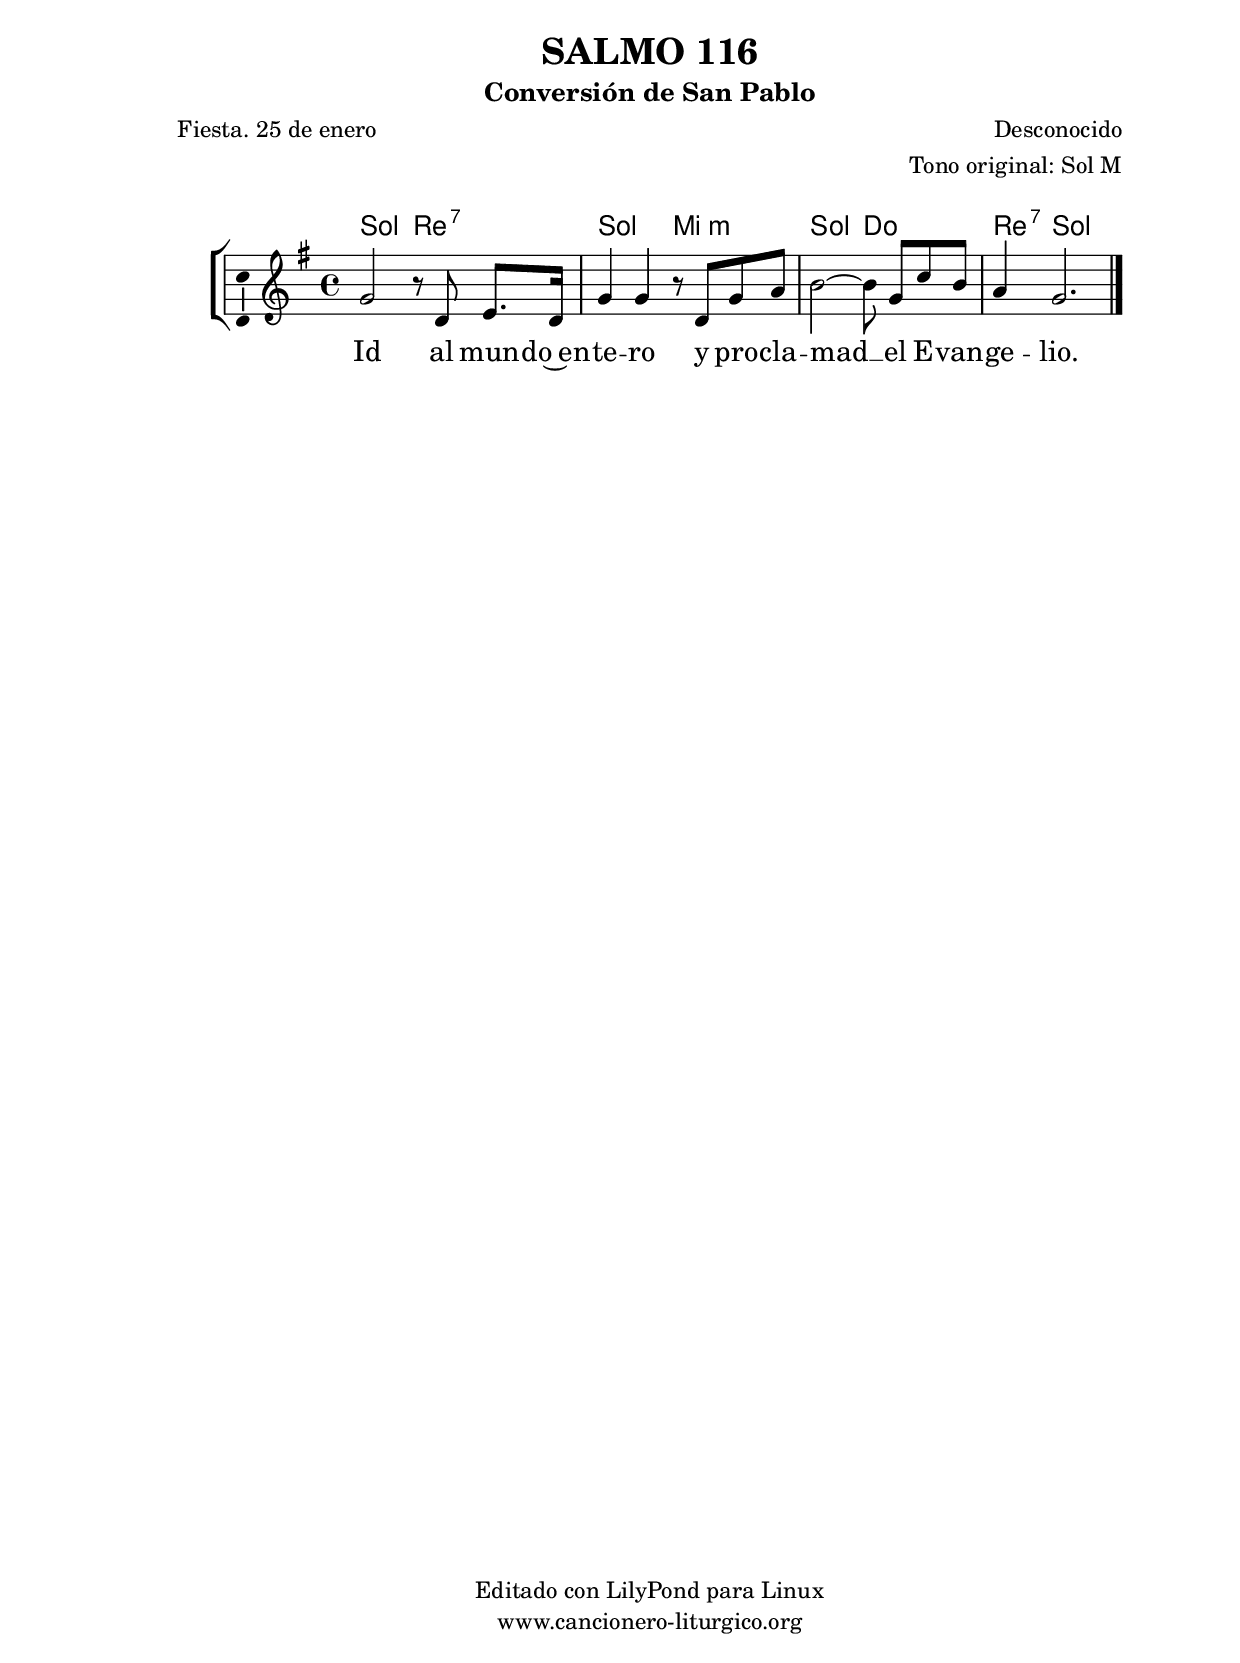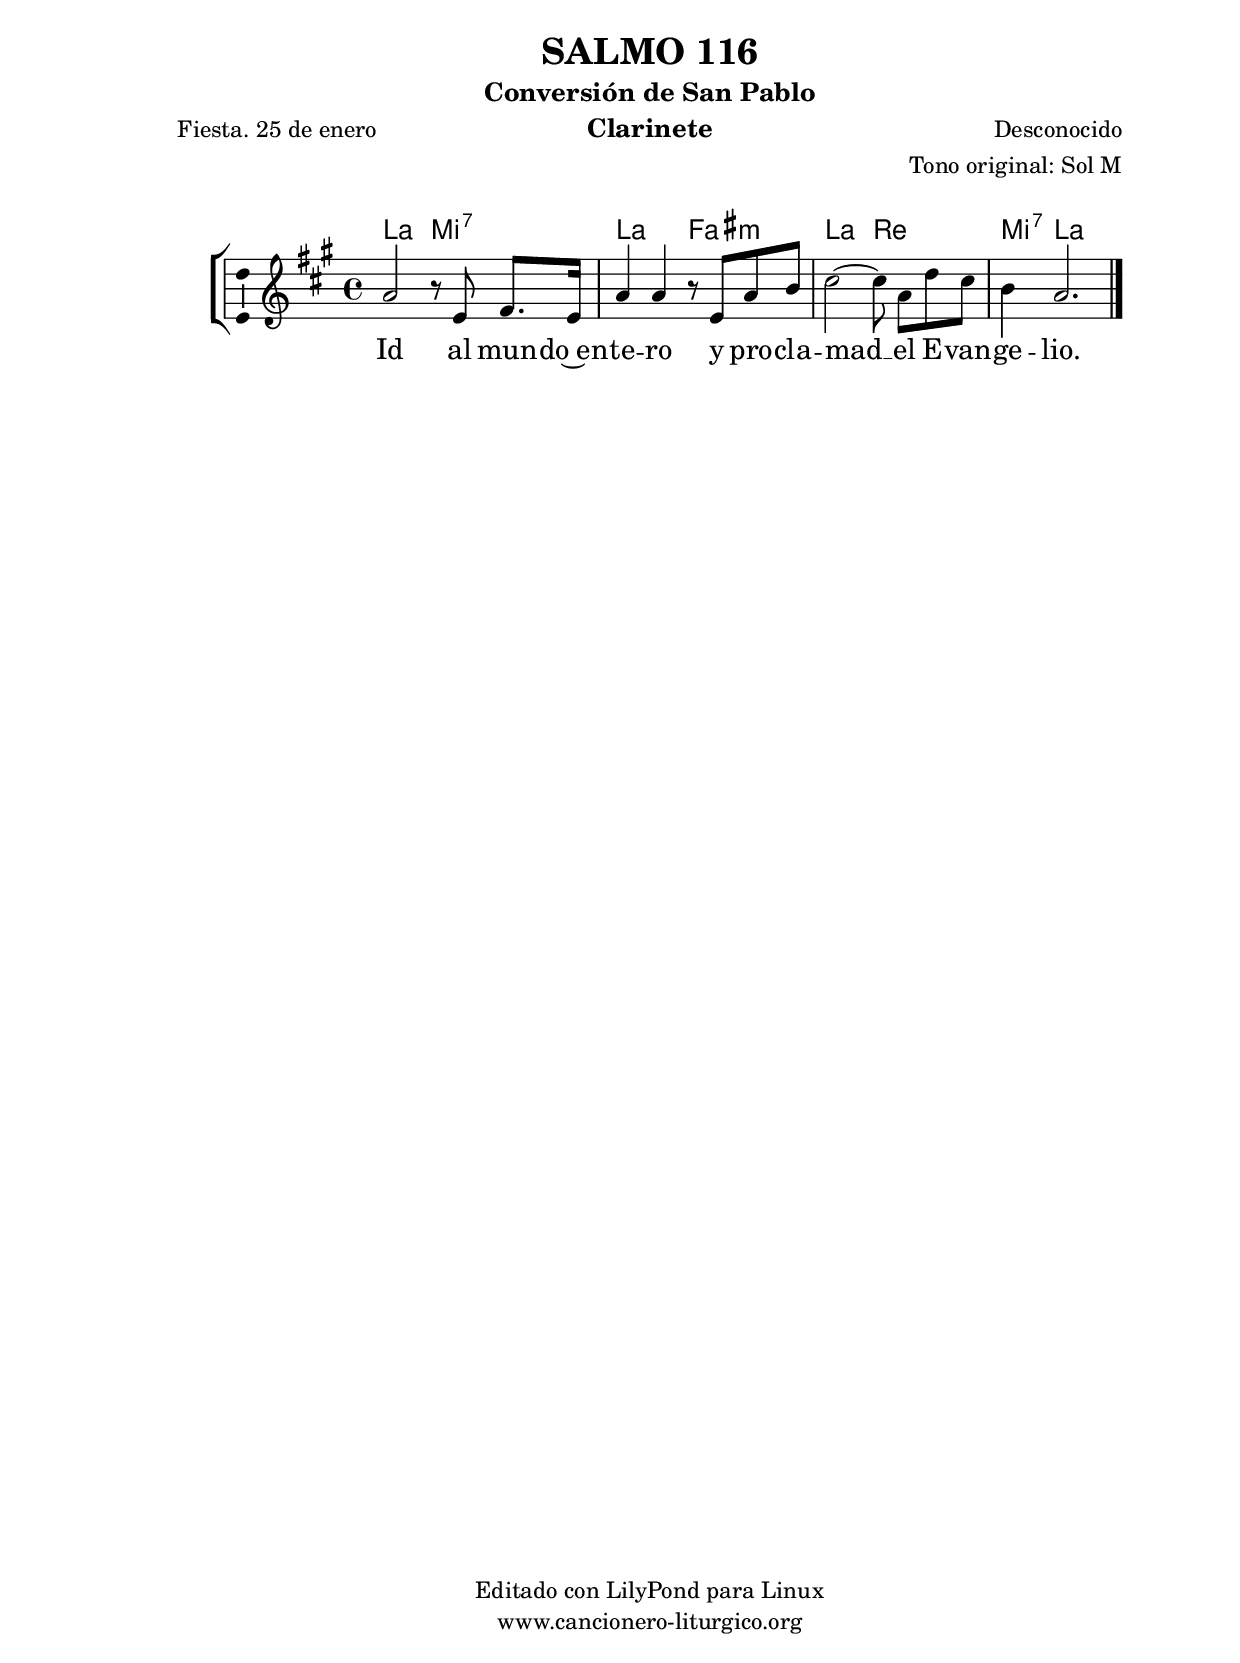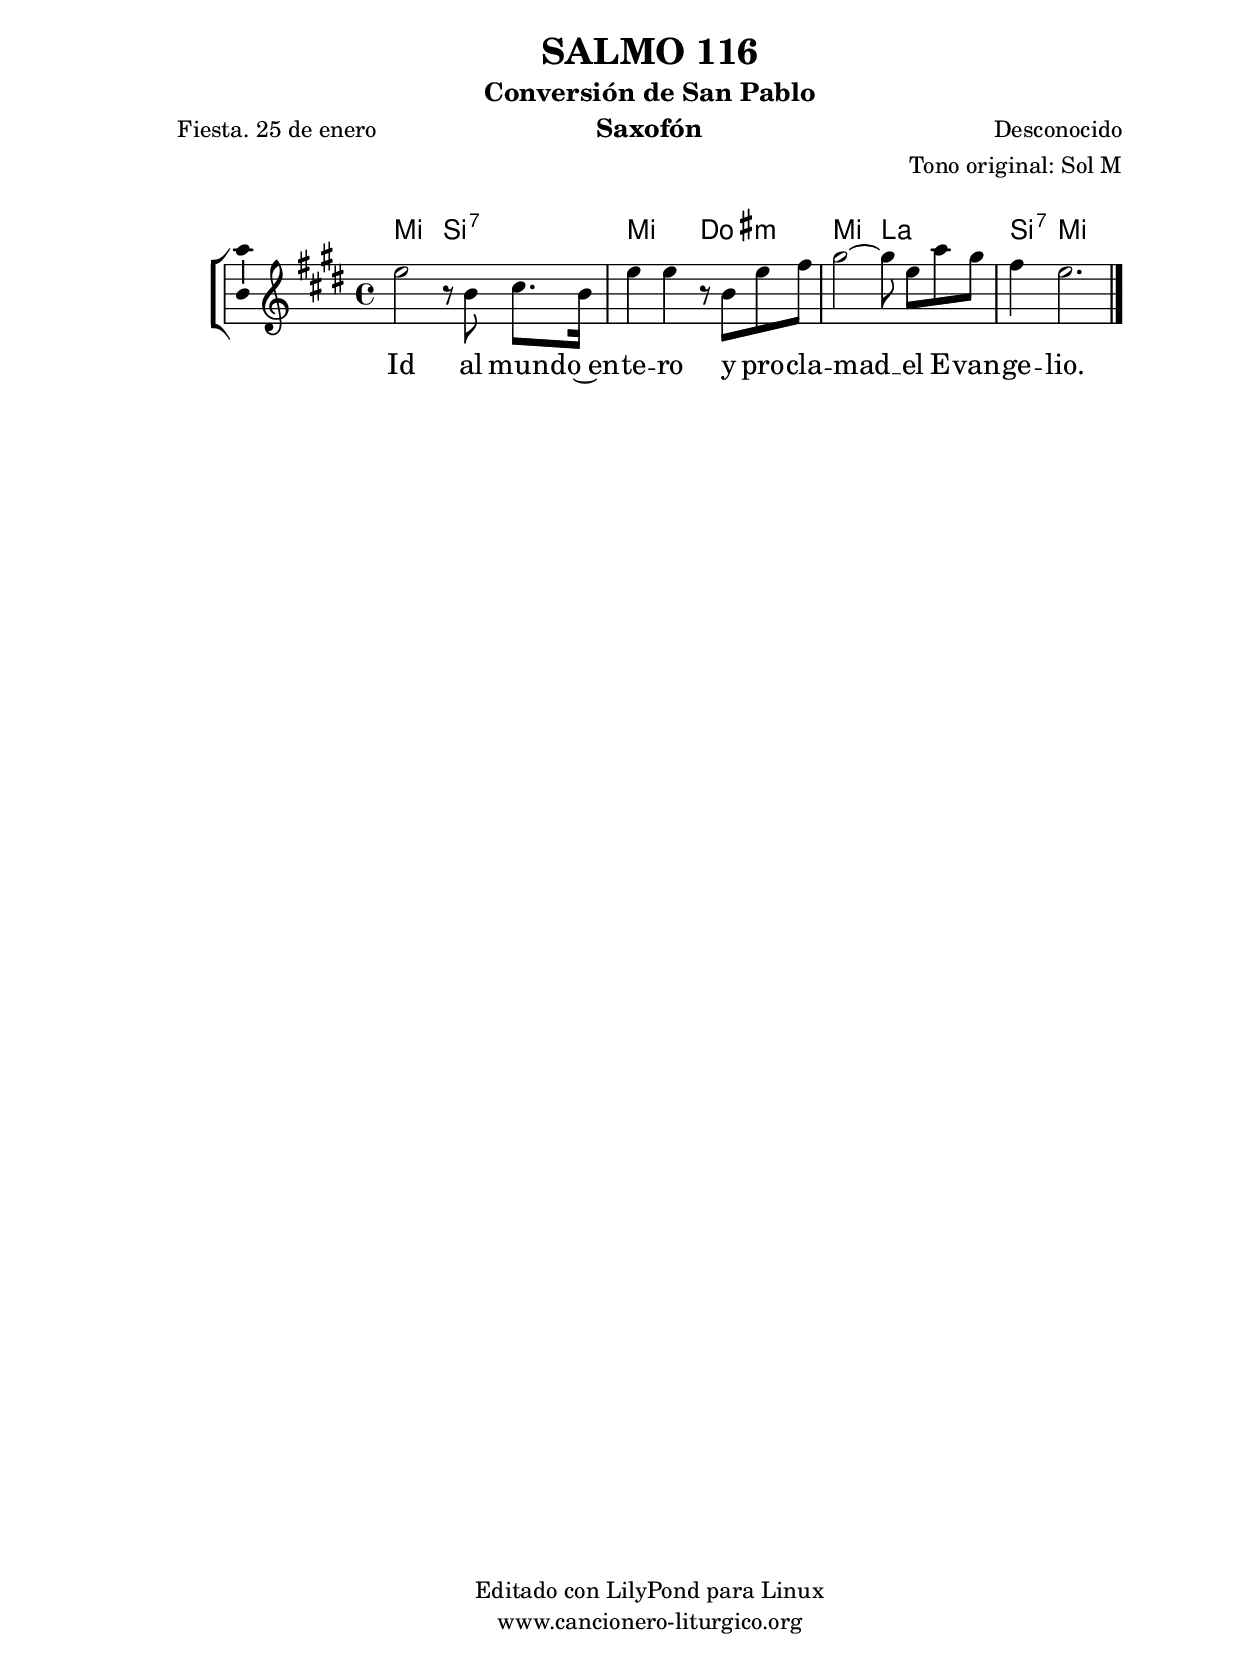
%
%para convertir .midi en .wav:
%timidity filename.midi -Ow -o finename.wav
%
%
%Para convertir de .wav a .mp3:
%lame -h -m j filename.wav
%
%
%para escuchar el midi:
%timidity nombrefichero.midi
%


%versión de lilypond para la que se ha escrito esta partitura:
\version "2.16.0"

	%Tamaño papel
	#(set-default-paper-size "a4")
	%Tamaño partitura
	#(set-global-staff-size 20)
	%No responde al pulsar sobre una nota
	#(ly:set-option 'point-and-click #f)

%parámetros del encabezamiento:
\header {
	title = "SALMO 116"
	subtitle = "Conversión de San Pablo"
	composer = "Desconocido"
	poet = "Fiesta. 25 de enero"
	meter = ""
	arranger = "Tono original: Sol M"
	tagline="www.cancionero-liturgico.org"
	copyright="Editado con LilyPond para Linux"
	}

%parámetros asociados al papel:
\paper  {
	oddHeaderMarkup = \markup {\fill-line { \on-the-fly #not-first-page \fromproperty #'header:title \on-the-fly #not-first-page \fromproperty #'header:composer }}
	evenHeaderMarkup = \markup {\fill-line { \fromproperty #'header:composer \fromproperty #'header:title }}
	#(set-paper-size "a4")
	print-page-number = ##f
	first-page-number = 1
	print-first-page-number = ##f
%	head-separation = 3.0 \cm
	top-margin = 2.0 \cm
	bottom-margin = 0.5\cm
%%%	bottom-margin = -1.0\cm
	left-margin = 3.0 \cm
	line-width = 16.0 \cm 
	indent = 8\mm
	interscoreline = 2.\mm
	between-system-space = 15\mm
%	para que las partituras no llenen la hoja:
	ragged-bottom = ##t
%	idem para la última hoja:
	ragged-last-bottom = ##f
%	para que las partituras llenen el ancho del papel:
	ragged-last = ##f
	after-title-space = 2.5 \cm
%page-count=1
%system-count=8

	%Flexible Vertical Spacing
%	markup-markup-spacing =
%	#'((basic-distance . 15) (minimum-distance . 15) (padding . 3))
	markup-system-spacing =
	#'((basic-distance . 15) (minimum-distance . 15) (padding . 3))
	system-system-spacing =
	#'((basic-distance . 15) (minimum-distance . 15) (padding . 3))
	score-system-spacing =
	#'((basic-distance . 15) (minimum-distance . 15) (padding . 5))
%	top-system-spacing = % header
%	#'((basic-distance . 8) (minimum-distance . 0) (padding . 3))
%	top-markup-spacing =
%	#'((basic-distance . 20) (minimum-distance . 20) (padding . 3))
	last-bottom-spacing = % footer
	#'((basic-distance . 5) (minimum-distance . 5) (padding . 3))
%	score-markup-spacing =
%	#'((basic-distance . 16) (minimum-distance . 13) (padding . 3))

	}


%parámetros que afectan a toda la partitura:
global =  {
	%clave de sol (G):
	\clef G
	%armadura:
%	\transpose bes c'
	\key g \major
	\tempo 4=100
	\set Score.tempoHideNote = ##t
	}


acordes = {
	\italianChords
	\chordmode {
%	\transpose bes c'
{

g2 d:7 g e:m g c d4:7 g2.

	}
	}
}

melodia = 
%	\transpose bes c'
{
	\relative c''{

\time 4/4
g2 r8 d8 e8. d16
g4 g r8 d8 g a
b2~b8 \noBeam g c b
a4 g2.

	\bar "|."
	}
	}


texto = \lyricmode {
Id al mun -- do~en -- te -- ro y pro -- cla -- mad __ el E -- van -- ge -- lio.
	}


acordesStaff = \context ChordNames = acordesStaff <<
	\set chordChanges = ##t
	\acordes
	>>


vozStaff = \context Voice = vozStaff
\with {\consists "Ambitus_engraver"}
<<
%	\set Staff.instrumentName = ""
%	\set Staff.shortInstrumentName = ""
%	\set Staff.midiInstrument = #"clarinet"
%	\set Staff.midiInstrument = #"cello"
%	\set Staff.midiInstrument = #"flute"
	\set Staff.midiInstrument = #"electric guitar (jazz)"
%	\set Staff.midiInstrument = #"english horn"
%	\set Staff.midiInstrument = #"violin"
%	\set Staff.midiInstrument = #"glockenspiel"
	\set Staff.midiMinimumVolume = #0.7
	\set Staff.midiMaximumVolume = #0.9
	\global
	\melodia
	>>


textoStaff = \context Lyrics = textoStaff <<
	\lyricsto vozStaff \texto
	>>

\book {
	\score {
		\context ChoirStaff {
			\override StaffGroup.SystemStartBracket #'collapse-height = #1
			\override Score.SystemStartBar #'collapse-height = #1
			<<
			\acordesStaff
			\vozStaff
			\textoStaff
			>>
			}
		\layout {
	    		\context {
				\Lyrics
				\override LyricText #'font-size = #2
				}
	   		 \context {
				\Score
				%fontSize = #3
				\override StaffSymbol #'staff-space = #(magstep +3)
				%\override Beam #'thickness = #0.55
				%\override SpacingSpanner #'spacing-increment = #1.0
				%\override Slur #'height-limit = #1.5
				}
			}
		}
	\score {
		\unfoldRepeats
		\context ChoirStaff {
			<<
			\acordesStaff
			\vozStaff
			>>
			}
		\midi {
	  		\context {
	  			\Score
				tempoWholesPerMinute = #(ly:make-moment 70 4)
				}
			}
		}
	}

%Partitura para clarinete
#(define output-suffix "C")
\book {
	\header{
		instrument = "Clarinete"
		}
	\score {
		\context ChoirStaff {
			\override StaffGroup.SystemStartBracket #'collapse-height = #1
			\override Score.SystemStartBar #'collapse-height = #1
\transpose c d
			<<
			\acordesStaff
			\vozStaff
			\textoStaff
			>>
			}
		\layout {
	    		\context {
				\Lyrics
				\override LyricText #'font-size = #2
				}
	   		 \context {
				\Score
				%fontSize = #3
				\override StaffSymbol #'staff-space = #(magstep +3)
				%\override Beam #'thickness = #0.55
				%\override SpacingSpanner #'spacing-increment = #1.0
				%\override Slur #'height-limit = #1.5
				}
			}
		}
	}

%Partitura para saxofón
#(define output-suffix "S")
\book {
	\header{
		instrument = "Saxofón"
		}
	\score {
		\context ChoirStaff {
			\override StaffGroup.SystemStartBracket #'collapse-height = #1
			\override Score.SystemStartBar #'collapse-height = #1
\transpose c a
			<<
			\acordesStaff
			\vozStaff
			\textoStaff
			>>
			}
		\layout {
	    		\context {
				\Lyrics
				\override LyricText #'font-size = #2
				}
	   		 \context {
				\Score
				%fontSize = #3
				\override StaffSymbol #'staff-space = #(magstep +3)
				%\override Beam #'thickness = #0.55
				%\override SpacingSpanner #'spacing-increment = #1.0
				%\override Slur #'height-limit = #1.5
				}
			}
		}
	}


